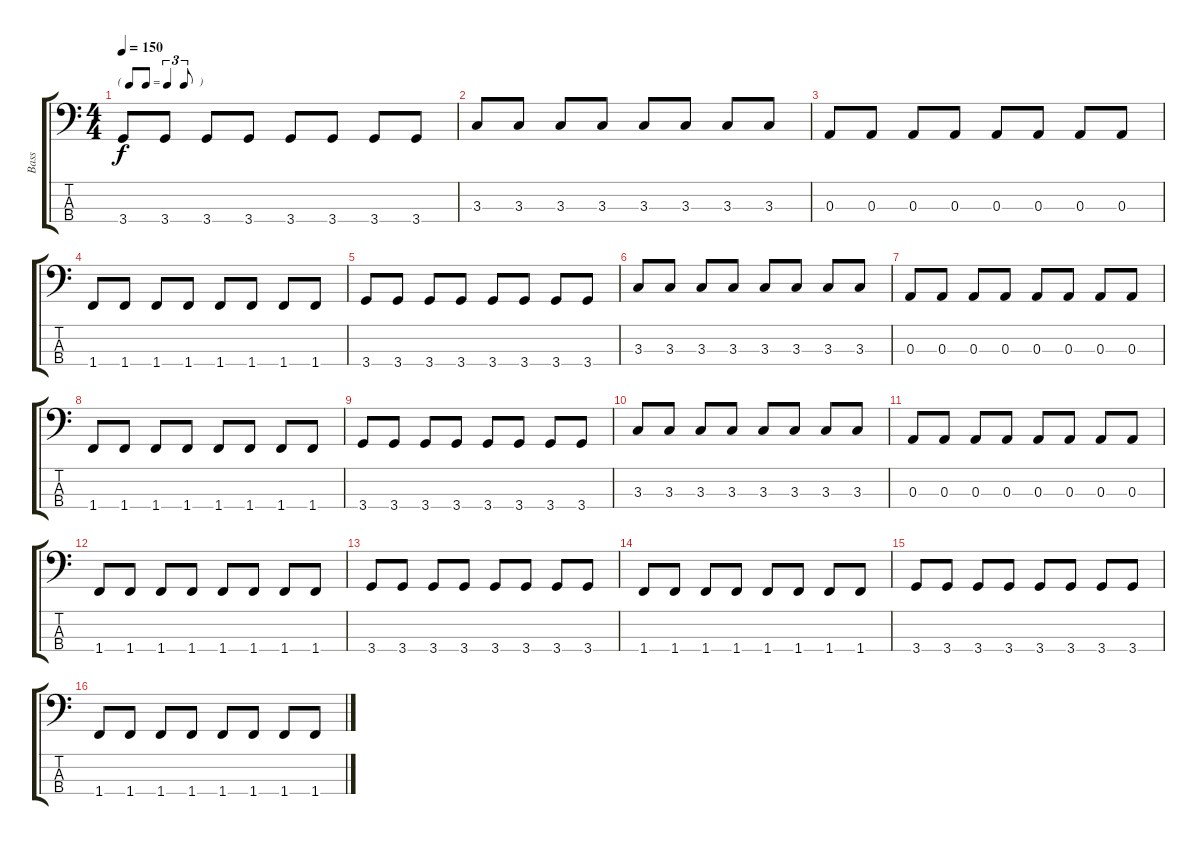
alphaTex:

\track ("Bass" "Bass") {instrument electricbasspick}
\staff {score tabs}
\tuning (G2 D2 A1 E1) {hide}
\ts (4 4)
\tf triplet8th
\tempo 150
\clef f4
\ks c
3.4.8{dy f} 3.4.8 3.4.8 3.4.8 3.4.8 3.4.8 3.4.8 3.4.8 |
3.3.8 3.3.8 3.3.8 3.3.8 3.3.8 3.3.8 3.3.8 3.3.8 |
0.3.8 0.3.8 0.3.8 0.3.8 0.3.8 0.3.8 0.3.8 0.3.8 |
1.4.8 1.4.8 1.4.8 1.4.8 1.4.8 1.4.8 1.4.8 1.4.8 |
3.4.8 3.4.8 3.4.8 3.4.8 3.4.8 3.4.8 3.4.8 3.4.8 |
3.3.8 3.3.8 3.3.8 3.3.8 3.3.8 3.3.8 3.3.8 3.3.8 |
0.3.8 0.3.8 0.3.8 0.3.8 0.3.8 0.3.8 0.3.8 0.3.8 |
1.4.8 1.4.8 1.4.8 1.4.8 1.4.8 1.4.8 1.4.8 1.4.8 |
3.4.8 3.4.8 3.4.8 3.4.8 3.4.8 3.4.8 3.4.8 3.4.8 |
3.3.8 3.3.8 3.3.8 3.3.8 3.3.8 3.3.8 3.3.8 3.3.8 |
0.3.8 0.3.8 0.3.8 0.3.8 0.3.8 0.3.8 0.3.8 0.3.8 |
1.4.8 1.4.8 1.4.8 1.4.8 1.4.8 1.4.8 1.4.8 1.4.8 |
3.4.8 3.4.8 3.4.8 3.4.8 3.4.8 3.4.8 3.4.8 3.4.8 |
1.4.8 1.4.8 1.4.8 1.4.8 1.4.8 1.4.8 1.4.8 1.4.8 |
3.4.8 3.4.8 3.4.8 3.4.8 3.4.8 3.4.8 3.4.8 3.4.8 |
1.4.8 1.4.8 1.4.8 1.4.8 1.4.8 1.4.8 1.4.8 1.4.8
